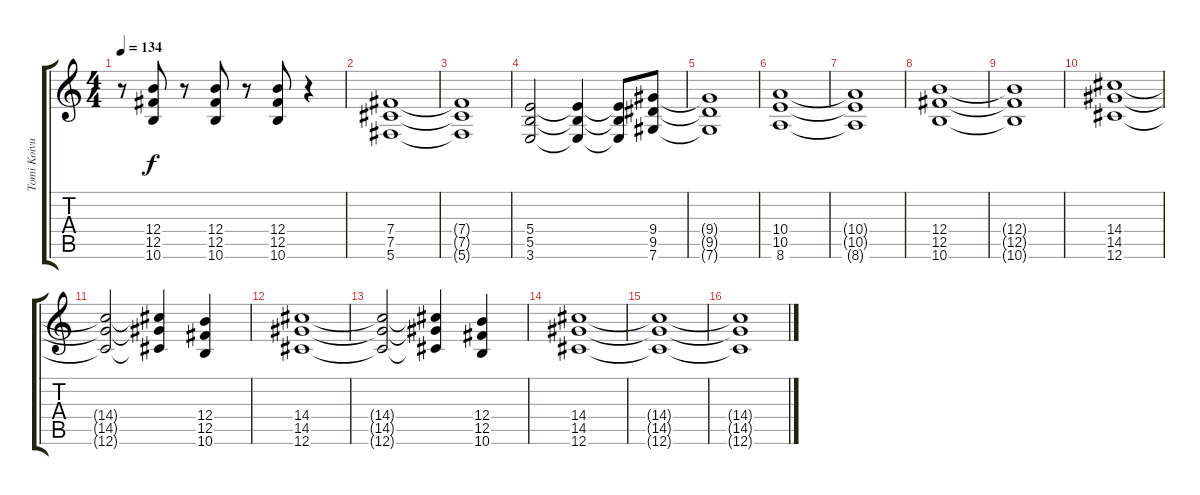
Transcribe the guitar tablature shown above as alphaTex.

\track ("Tomi Koivusaari" "Tomi Koivu") {instrument distortionguitar}
\staff {score tabs}
\tuning (Db4 Ab3 E3 B2 Gb2 Db2) {hide}
\ts (4 4)
\tempo 134
\clef g2
\ks c
r.8{dy f} (12.4 12.5 10.6).8 r.8 (12.4 12.5 10.6).8 r.8 (12.4 12.5 10.6).8 r.4 |
(7.4 7.5 5.6).1 |
(7.4{t} 7.5{t} 5.6{t}).1 |
(5.4 5.5 3.6).2 (5.4{t} 5.5{t} 3.6{t}).4 (5.4{t} 5.5{t} 3.6{t}).8 (9.4 9.5 7.6).8 |
(9.4{t} 9.5{t} 7.6{t}).1 |
(10.4 10.5 8.6).1 |
(10.4{t} 10.5{t} 8.6{t}).1 |
(12.4 12.5 10.6).1 |
(12.4{t} 12.5{t} 10.6{t}).1 |
(14.4 14.5 12.6).1 |
(14.4{t} 14.5{t} 12.6{t}).2 (14.4{t} 14.5{t} 12.6{t}).4 (12.4 12.5 10.6).4 |
(14.4 14.5 12.6).1 |
(14.4{t} 14.5{t} 12.6{t}).2 (14.4{t} 14.5{t} 12.6{t}).4 (12.4 12.5 10.6).4 |
(14.4 14.5 12.6).1 |
(14.4{t} 14.5{t} 12.6{t}).1 |
(14.4{t} 14.5{t} 12.6{t}).1
